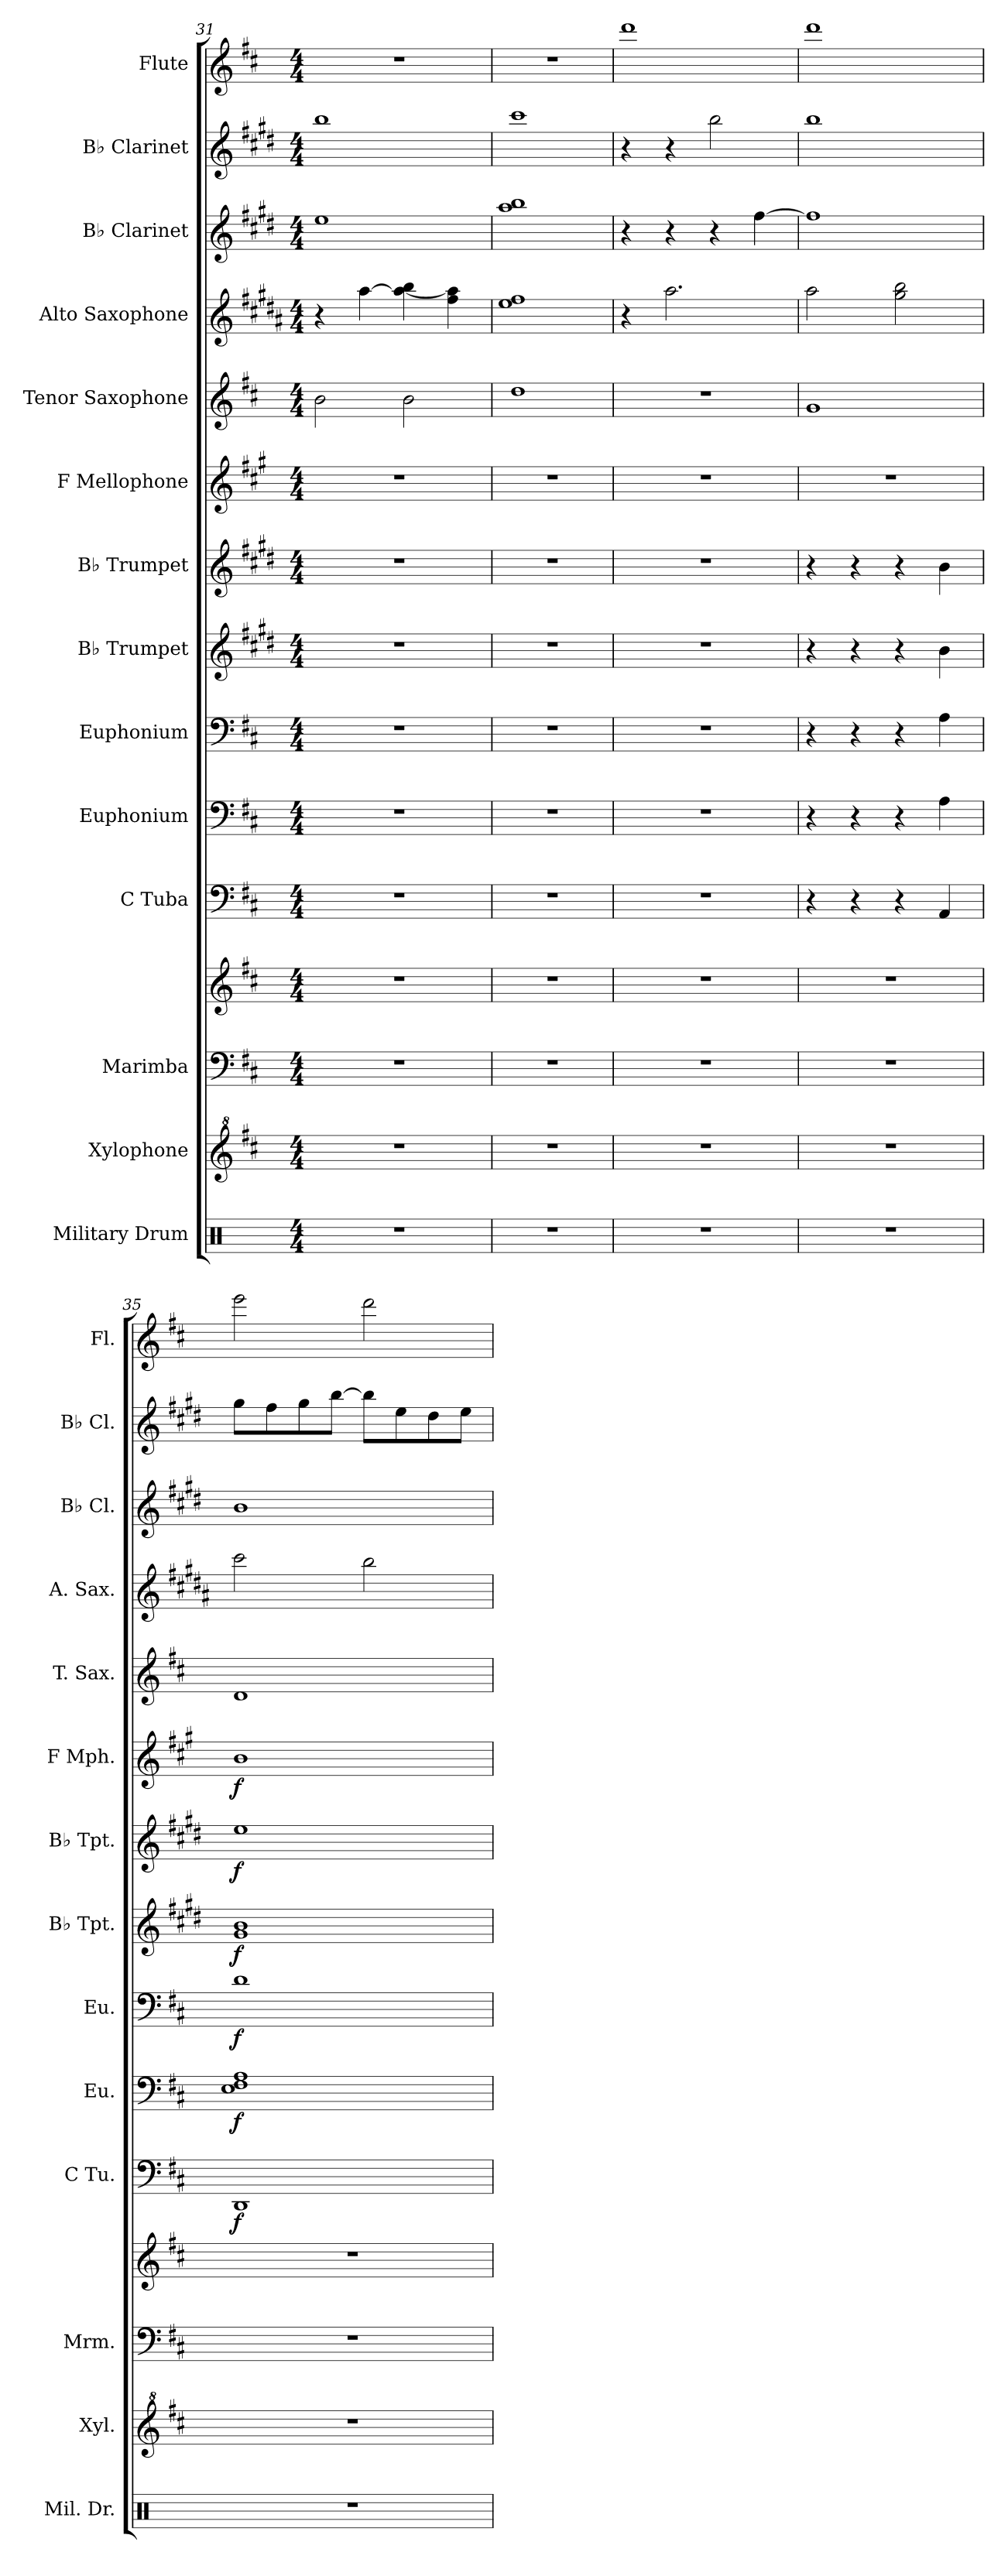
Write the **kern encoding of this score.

**kern	**kern	**kern	**kern	**kern	**dynam	**kern	**dynam	**kern	**dynam	**kern	**dynam	**kern	**dynam	**kern	**dynam	**kern	**kern	**kern	**kern	**kern
*part14	*part13	*part12	*part12	*part11	*part11	*part10	*part10	*part9	*part9	*part8	*part8	*part7	*part7	*part6	*part6	*part5	*part4	*part3	*part2	*part1
*staff15	*staff14	*staff13	*staff12	*staff11	*staff11	*staff10	*staff10	*staff9	*staff9	*staff8	*staff8	*staff7	*staff7	*staff6	*staff6	*staff5	*staff4	*staff3	*staff2	*staff1
*I"Military Drum	*I"Xylophone	*I"Marimba	*	*I"C Tuba	*	*I"Euphonium	*	*I"Euphonium	*	*I"B♭ Trumpet	*	*I"B♭ Trumpet	*	*I"F Mellophone	*	*I"Tenor Saxophone	*I"Alto Saxophone	*I"B♭ Clarinet	*I"B♭ Clarinet	*I"Flute
*I'Mil. Dr.	*I'Xyl.	*I'Mrm.	*	*I'C Tu.	*	*I'Eu.	*	*I'Eu.	*	*I'B♭ Tpt.	*	*I'B♭ Tpt.	*	*I'F Mph.	*	*I'T. Sax.	*I'A. Sax.	*I'B♭ Cl.	*I'B♭ Cl.	*I'Fl.
*clefX	*clefG^2	*clefF4	*clefG2	*clefF4	*	*clefF4	*	*clefF4	*	*clefG2	*	*clefG2	*	*clefG2	*	*clefG2	*clefG2	*clefG2	*clefG2	*clefG2
*	*	*	*	*	*	*	*	*	*	*ITrd1c2	*	*ITrd1c2	*	*ITrd4c7	*	*ITrd8c14	*ITrd5c9	*ITrd1c2	*ITrd1c2	*
*k[]	*k[f#c#]	*k[f#c#]	*k[f#c#]	*k[f#c#]	*	*k[f#c#]	*	*k[f#c#]	*	*k[f#c#]	*	*k[f#c#]	*	*k[f#c#]	*	*k[f#c#]	*k[f#c#]	*k[f#c#]	*k[f#c#]	*k[f#c#]
*C:	*D:	*D:	*D:	*D:	*	*D:	*	*D:	*	*D:	*	*D:	*	*D:	*	*D:	*D:	*D:	*D:	*D:
*M4/4	*M4/4	*M4/4	*M4/4	*M4/4	*	*M4/4	*	*M4/4	*	*M4/4	*	*M4/4	*	*M4/4	*	*M4/4	*M4/4	*M4/4	*M4/4	*M4/4
=31	=31	=31	=31	=31	=31	=31	=31	=31	=31	=31	=31	=31	=31	=31	=31	=31	=31	=31	=31	=31
1r	1r	1r	1r	1r	.	1r	.	1r	.	1r	.	1r	.	1r	.	2B\	4r	1dd	1aa	1r
.	.	.	.	.	.	.	.	.	.	.	.	.	.	.	.	.	[4cc#\	.	.	.
.	.	.	.	.	.	.	.	.	.	.	.	.	.	.	.	2B\	4cc#\_ 4dd\	.	.	.
.	.	.	.	.	.	.	.	.	.	.	.	.	.	.	.	.	4a\ 4cc#\]	.	.	.
=32	=32	=32	=32	=32	=32	=32	=32	=32	=32	=32	=32	=32	=32	=32	=32	=32	=32	=32	=32	=32
1r	1r	1r	1r	1r	.	1r	.	1r	.	1r	.	1r	.	1r	.	1d	1g 1a	1gg 1aa	1bb	1r
=33	=33	=33	=33	=33	=33	=33	=33	=33	=33	=33	=33	=33	=33	=33	=33	=33	=33	=33	=33	=33
1r	1r	1r	1r	1r	.	1r	.	1r	.	1r	.	1r	.	1r	.	1r	4r	4r	4r	1ddd
.	.	.	.	.	.	.	.	.	.	.	.	.	.	.	.	.	2.cc#\	4r	4r	.
.	.	.	.	.	.	.	.	.	.	.	.	.	.	.	.	.	.	4r	2aa\	.
.	.	.	.	.	.	.	.	.	.	.	.	.	.	.	.	.	.	[4ee\	.	.
=34	=34	=34	=34	=34	=34	=34	=34	=34	=34	=34	=34	=34	=34	=34	=34	=34	=34	=34	=34	=34
1r	1r	1r	1r	4r	.	4r	.	4r	.	4r	.	4r	.	1r	.	1G	2cc#\	1ee]	1aa	1ddd
.	.	.	.	4r	.	4r	.	4r	.	4r	.	4r	.	.	.	.	.	.	.	.
.	.	.	.	4r	.	4r	.	4r	.	4r	.	4r	.	.	.	.	2b\ 2dd\	.	.	.
.	.	.	.	4AA/	.	4A\	.	4A\	.	4a\	.	4a\	.	.	.	.	.	.	.	.
=35	=35	=35	=35	=35	=35	=35	=35	=35	=35	=35	=35	=35	=35	=35	=35	=35	=35	=35	=35	=35
!	!	!	!	!	!LO:DY:b	!	!LO:DY:b	!	!LO:DY:b	!	!LO:DY:b	!	!LO:DY:b	!	!LO:DY:b	!	!	!	!	!
1r	1r	1r	1r	1DD	f	1E 1F# 1A	f	1d	f	1f# 1a	f	1dd	f	1e	f	1D	2ee\	1a	8ff#\L	2eee\
.	.	.	.	.	.	.	.	.	.	.	.	.	.	.	.	.	.	.	8ee\	.
.	.	.	.	.	.	.	.	.	.	.	.	.	.	.	.	.	.	.	8ff#\	.
.	.	.	.	.	.	.	.	.	.	.	.	.	.	.	.	.	.	.	[8aa\J	.
.	.	.	.	.	.	.	.	.	.	.	.	.	.	.	.	.	2dd\	.	8aa\L]	2ddd\
.	.	.	.	.	.	.	.	.	.	.	.	.	.	.	.	.	.	.	8dd\	.
.	.	.	.	.	.	.	.	.	.	.	.	.	.	.	.	.	.	.	8cc#\	.
.	.	.	.	.	.	.	.	.	.	.	.	.	.	.	.	.	.	.	8dd\J	.
=	=	=	=	=	=	=	=	=	=	=	=	=	=	=	=	=	=	=	=	=
*-	*-	*-	*-	*-	*-	*-	*-	*-	*-	*-	*-	*-	*-	*-	*-	*-	*-	*-	*-	*-
